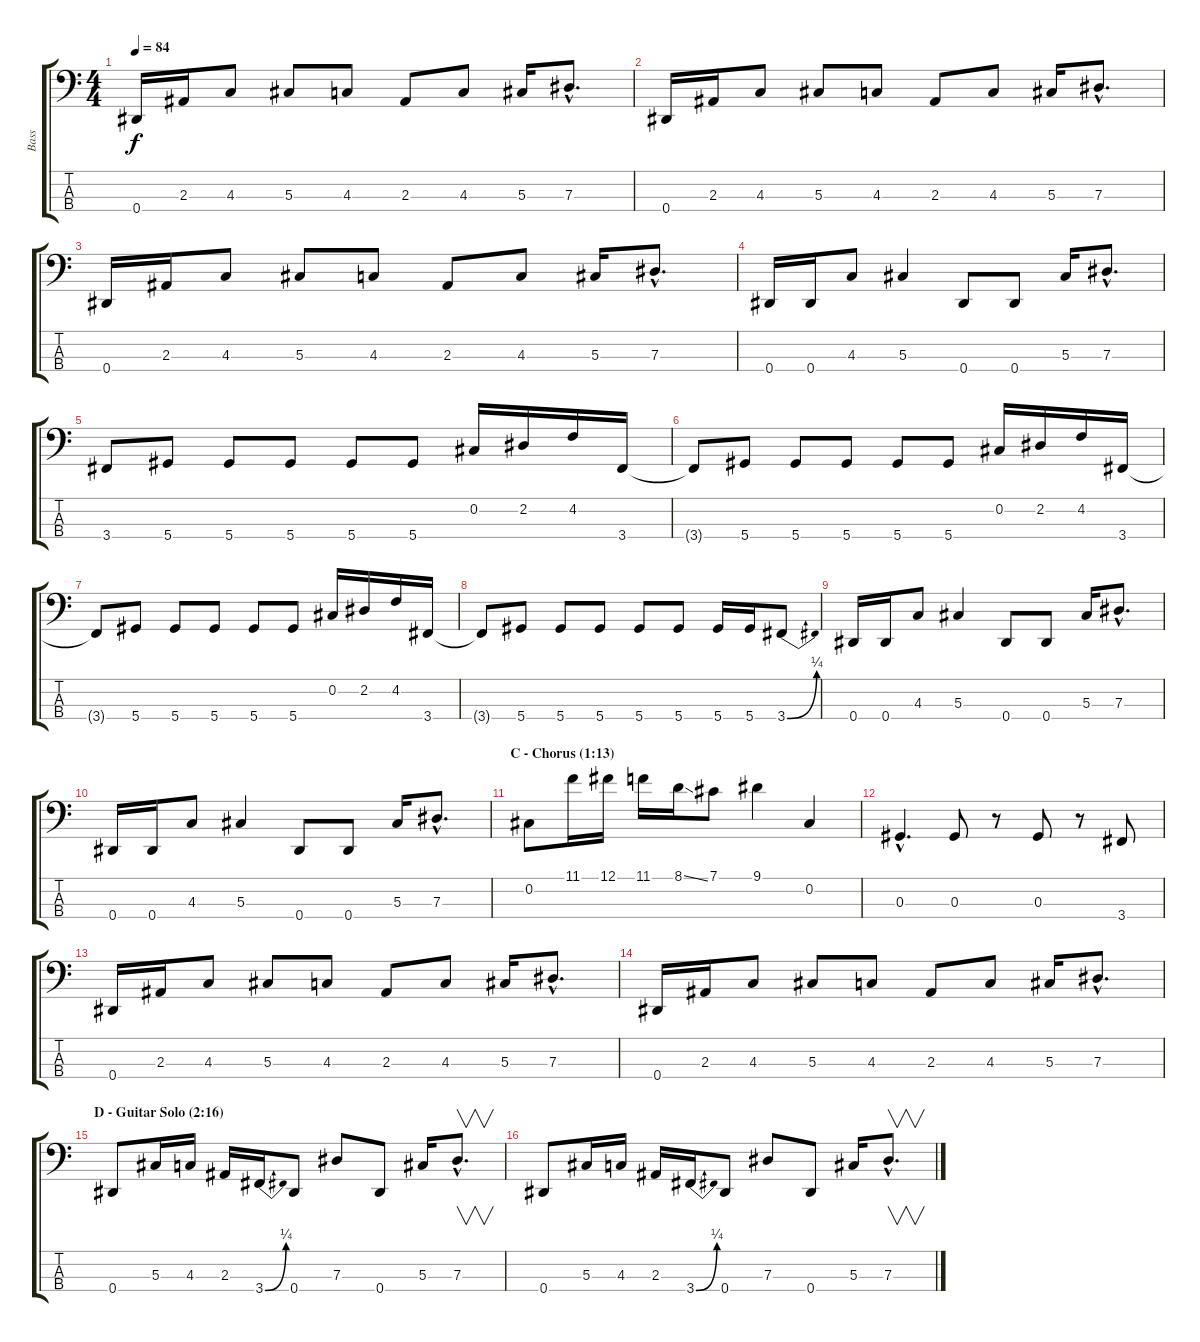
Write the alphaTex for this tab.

\track ("Bass" "Bass") {instrument electricbasspick}
\staff {score tabs}
\tuning (Gb2 Db2 Ab1 Eb1) {hide}
\ts (4 4)
\tempo 84
\clef f4
\ks c
0.4.16{dy f} 2.3.16 4.3.8 5.3.8 4.3.8 2.3.8 4.3.8 5.3.16 7.3{hac}.8{d} |
0.4.16 2.3.16 4.3.8 5.3.8 4.3.8 2.3.8 4.3.8 5.3.16 7.3{hac}.8{d} |
0.4.16 2.3.16 4.3.8 5.3.8 4.3.8 2.3.8 4.3.8 5.3.16 7.3{hac}.8{d} |
0.4.16 0.4.16 4.3.8 5.3.4 0.4.8 0.4.8 5.3.16 7.3{hac}.8{d} |
3.4.8 5.4.8 5.4.8 5.4.8 5.4.8 5.4.8 0.2.16 2.2.16 4.2.16 3.4.16 |
3.4{t}.8 5.4.8 5.4.8 5.4.8 5.4.8 5.4.8 0.2.16 2.2.16 4.2.16 3.4.16 |
3.4{t}.8 5.4.8 5.4.8 5.4.8 5.4.8 5.4.8 0.2.16 2.2.16 4.2.16 3.4.16 |
3.4{t}.8 5.4.8 5.4.8 5.4.8 5.4.8 5.4.8 5.4.16 5.4.16 3.4{be (bend 0 0 60 1)}.8 |
0.4.16 0.4.16 4.3.8 5.3.4 0.4.8 0.4.8 5.3.16 7.3{hac}.8{d} |
0.4.16 0.4.16 4.3.8 5.3.4 0.4.8 0.4.8 5.3.16 7.3{hac}.8{d} |
\section ("" "C - Chorus (1:13)")
0.2.8 11.1.16 12.1.16 11.1.16 8.1{ss}.16 7.1.8 9.1.4 0.2.4 |
0.3{hac}.4{d} 0.3.8 r.8 0.3.8 r.8 3.4.8 |
0.4.16 2.3.16 4.3.8 5.3.8 4.3.8 2.3.8 4.3.8 5.3.16 7.3{hac}.8{d} |
0.4.16 2.3.16 4.3.8 5.3.8 4.3.8 2.3.8 4.3.8 5.3.16 7.3{hac}.8{d} |
\section ("" "D - Guitar Solo (2:16)")
0.4.8 5.3.16 4.3.16 2.3.16 3.4{be (bend 0 0 60 1)}.16 0.4.8 7.3.8 0.4.8 5.3.16 7.3{hac}.8{v d} |
0.4.8 5.3.16 4.3.16 2.3.16 3.4{be (bend 0 0 60 1)}.16 0.4.8 7.3.8 0.4.8 5.3.16 7.3{hac}.8{v d}
